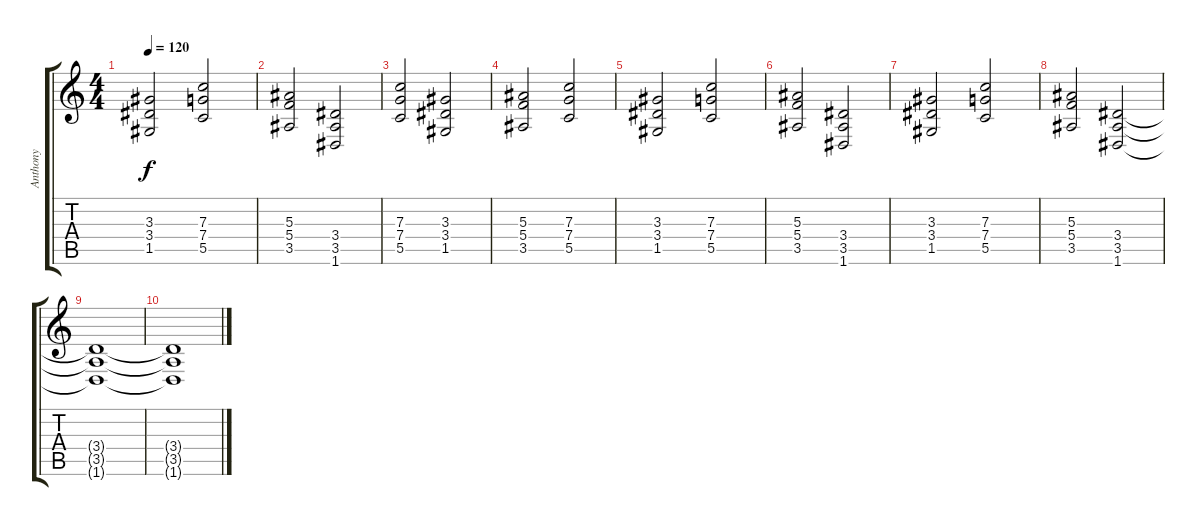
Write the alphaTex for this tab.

\track ("Anthony" "Anthony") {instrument distortionguitar}
\staff {score tabs}
\tuning (D4 A3 F3 C3 G2 D2) {hide}
\ts (4 4)
\tempo 120
\clef g2
\ks c
(3.3 3.4 1.5).2{dy f} (7.3 7.4 5.5).2 |
(5.3 5.4 3.5).2 (3.4 3.5 1.6).2 |
(7.3 7.4 5.5).2 (3.3 3.4 1.5).2 |
(5.3 5.4 3.5).2 (7.3 7.4 5.5).2 |
(3.3 3.4 1.5).2 (7.3 7.4 5.5).2 |
(5.3 5.4 3.5).2 (3.4 3.5 1.6).2 |
(3.3 3.4 1.5).2 (7.3 7.4 5.5).2 |
(5.3 5.4 3.5).2 (3.4 3.5 1.6).2 |
(3.4{t} 3.5{t} 1.6{t}).1 |
(3.4{t} 3.5{t} 1.6{t}).1
